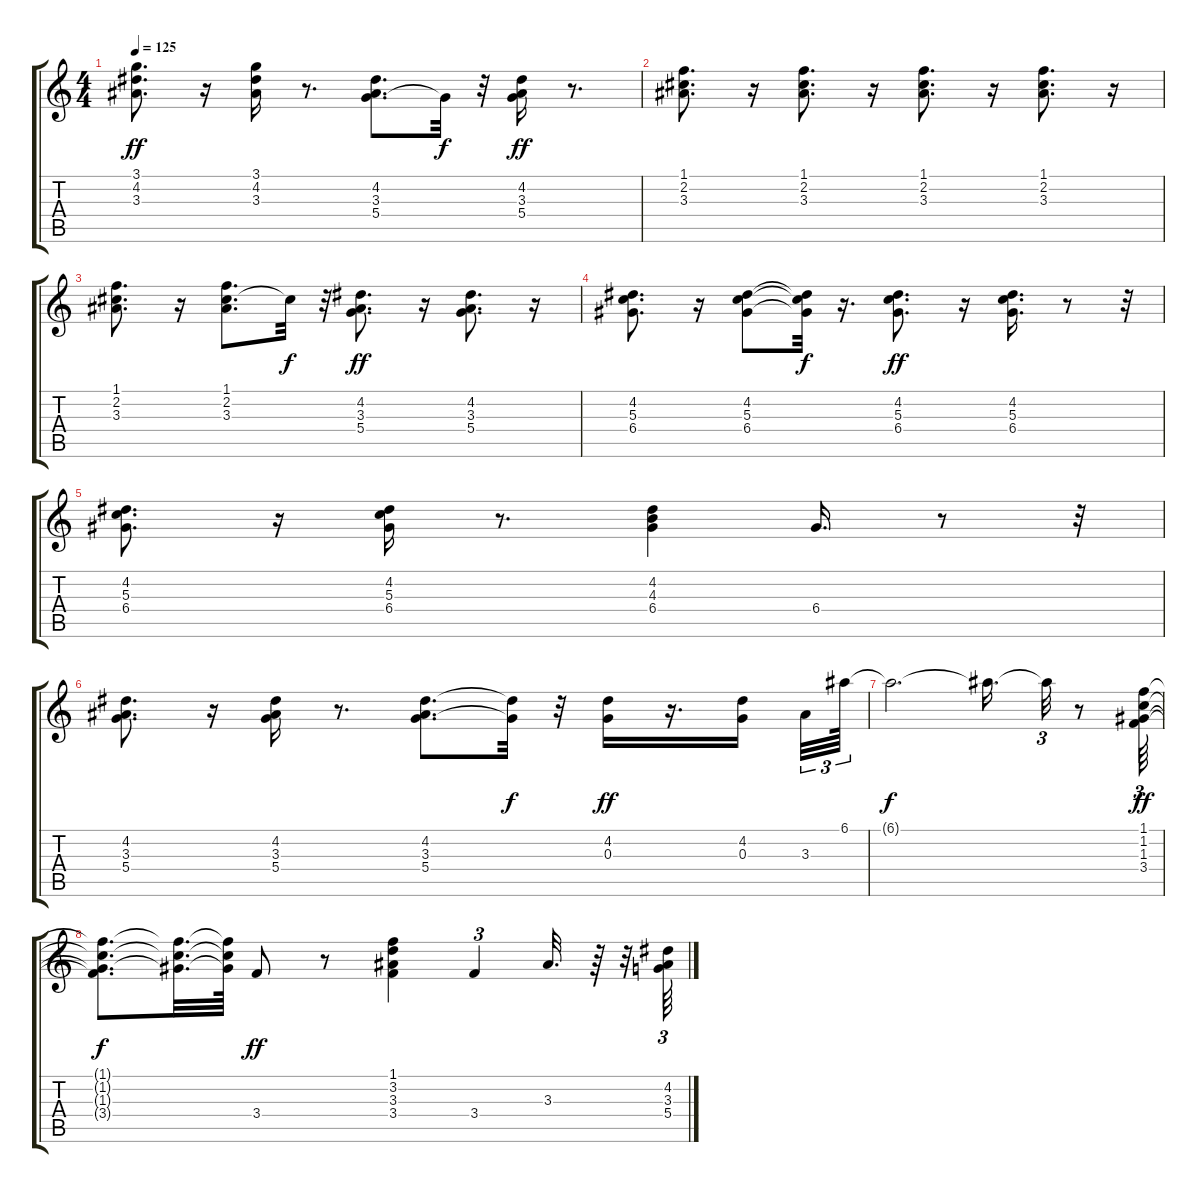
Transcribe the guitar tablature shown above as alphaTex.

\track "" {instrument electricguitarjazz}
\staff {score tabs}
\tuning (E4 B3 G3 D3 A2 E2) {hide}
\ts (4 4)
\tempo 125
\clef g2
\ks c
(3.1 4.2 3.3).8{d dy ff} r.16 (3.1 4.2 3.3).16 r.8{d} (4.2 3.3 5.4).8{d} 5.4{t}.32{dy f} r.32 (4.2 3.3 5.4).16{dy ff} r.8{d} |
(1.1 2.2 3.3).8{d} r.16 (1.1 2.2 3.3).8{d} r.16 (1.1 2.2 3.3).8{d} r.16 (1.1 2.2 3.3).8{d} r.16 |
(1.1 2.2 3.3).8{d} r.16 (1.1 2.2 3.3).8{d} 2.2{t}.32{dy f} r.32 (4.2 3.3 5.4).8{d dy ff} r.16 (4.2 3.3 5.4).8{d} r.16 |
(4.2 5.3 6.4).8{d} r.16 (4.2 5.3 6.4).8 (4.2{t} 5.3{t} 6.4{t}).32{dy f} r.16{d} (4.2 5.3 6.4).8{d dy ff} r.16 (4.2 5.3 6.4).16{d} r.8 r.32 |
(4.2 5.3 6.4).8{d} r.16 (4.2 5.3 6.4).16 r.8{d} (4.2 4.3 6.4).4 6.4.16{d} r.8 r.32 |
(4.2 3.3 5.4).8{d} r.16 (4.2 3.3 5.4).16 r.8{d} (4.2 3.3 5.4).8{d} (4.2{t} 5.4{t}).32{dy f} r.32 (4.2 0.3).16{dy ff} r.16{d} (4.2 0.3).16{beam splitsecondary} 3.3.32{tu (3 2)} 6.1.64{tu (3 2)} |
6.1{t}.2{d dy f} 6.1{t}.16{d} 6.1{t}.32{tu (3 2)} r.8 (1.1 1.2 1.3 3.4).64{tu (3 2) dy ff} |
(1.1{t} 1.2{t} 1.3{t} 3.4{t}).8{d dy f} (1.1{t} 1.2{t} 1.3{t}).32{d} (1.1{t} 1.2{t} 1.3{t}).64 3.4.8{dy ff} r.8 (1.1 3.2 3.3 3.4).4 3.4.4{tu (3 2)} 3.3.32{d} r.64 r.32 (4.2 3.3 5.4).64{tu (3 2)}
